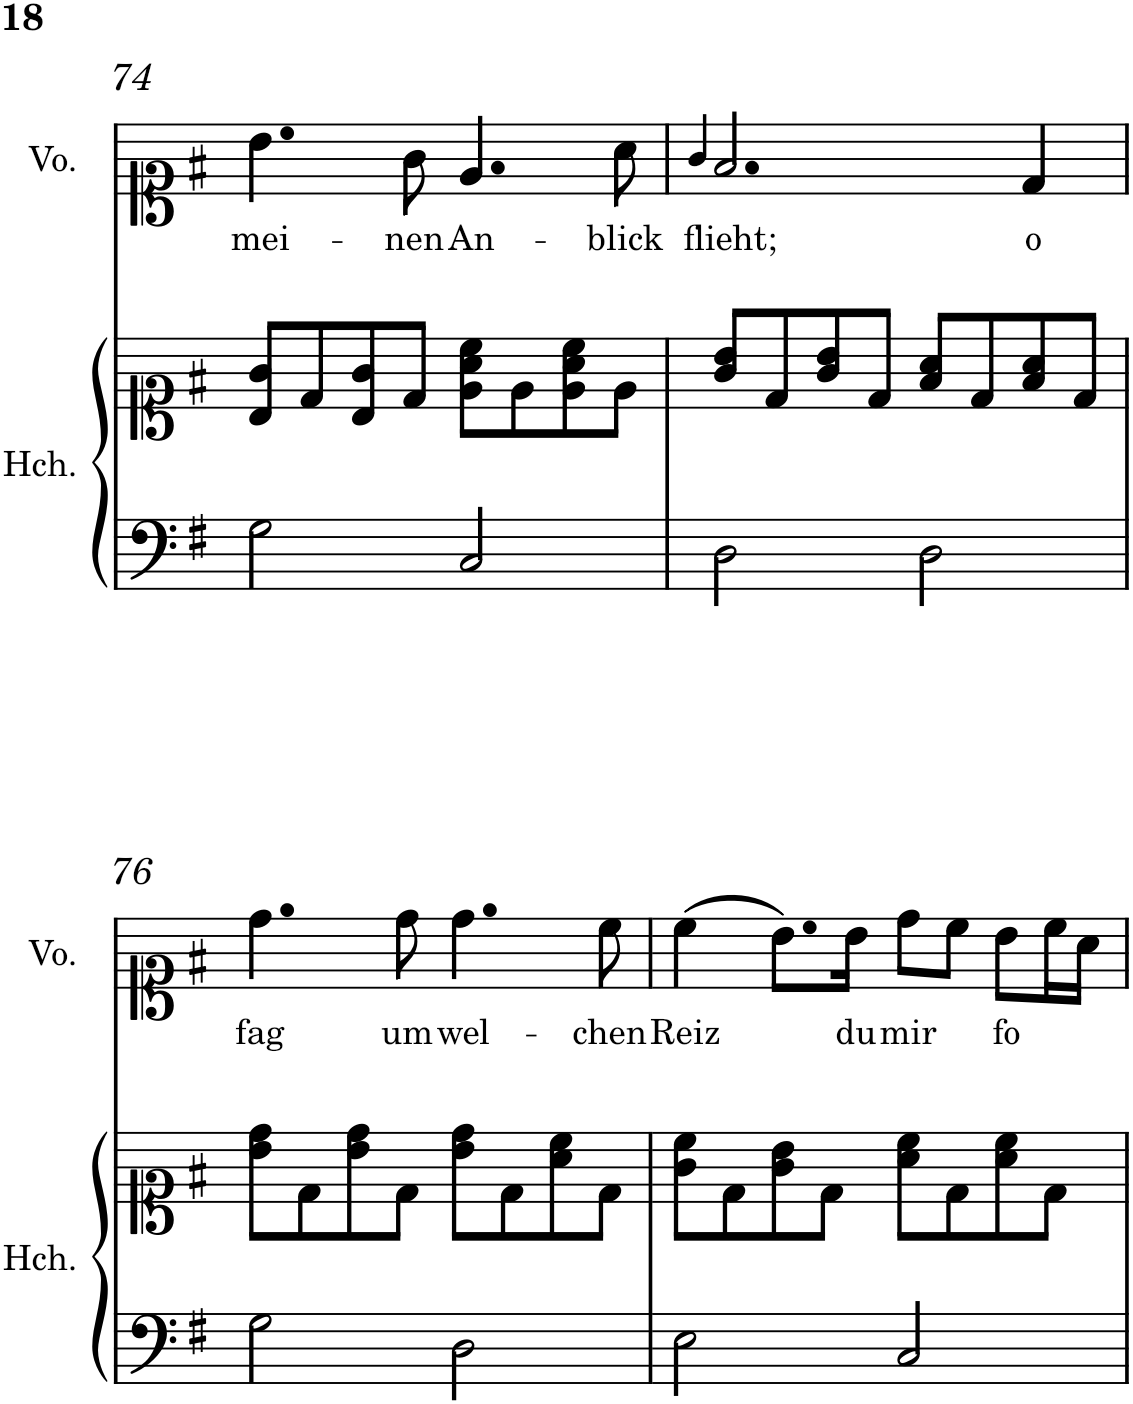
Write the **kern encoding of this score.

**kern	**kern	**kern	**text
*part2	*part2	*part1	*part1
*staff3	*staff2	*staff1	*staff1
*I"Harpsichord	*	*I"Voice	*
*I'Hch.	*	*I'Vo.	*
!!LO:PB:g=z
*clefF4	*clefC1	*clefC1	*
*k[f#]	*k[f#]	*k[f#]	*
*M4/4	*M4/4	*M4/4	*
*met(c)	*met(c)	*met(c)	*
=74	=74	=74	=74
!	!	!	!LO:LY:b
2G\	8B/ 8g/L	4.b\	mei-
.	8d/	.	.
.	8B/ 8g/	.	.
!	!	!	!LO:LY:b
.	8d/J	8g\	-nen
!	!	!	!LO:LY:b
2C/	8e\ 8a\ 8cc\L	4.e/	An-
.	8e\	.	.
.	8e\ 8a\ 8cc\	.	.
!	!	!	!LO:LY:b
.	8e\J	8a\	-blick
=75	=75	=75	=75
.	.	4qg/	.
!	!	!	!LO:LY:b
2D\	8g/ 8b/L	2.f#/	flieht;
.	8d/	.	.
.	8g/ 8b/	.	.
.	8d/J	.	.
2D\	8f#/ 8a/L	.	.
.	8d/	.	.
!	!	!	!LO:LY:b
.	8f#/ 8a/	4d/	o
.	8d/J	.	.
!!LO:LB:g=z
=76	=76	=76	=76
!	!	!	!LO:LY:b
2G\	8b\ 8dd\L	4.dd\	fag
.	8d\	.	.
.	8b\ 8dd\	.	.
!	!	!	!LO:LY:b
.	8d\J	8dd\	um
!	!	!	!LO:LY:b
2D\	8b\ 8dd\L	4.dd\	wel-
.	8d\	.	.
.	8a\ 8cc\	.	.
!	!	!	!LO:LY:b
.	8d\J	8cc\	-chen
=77	=77	=77	=77
!	!	!	!LO:LY:b
2E\	8g\ 8cc\L	(4cc\	Reiz
.	8d\	.	.
.	8g\ 8b\	8.b\L)	.
.	8d\J	.	.
!	!	!	!LO:LY:b
.	.	16b\Jk	du
!	!	!	!LO:LY:b
2C/	8a\ 8cc\L	8dd\L	mir
.	8d\	8cc\J	.
!	!	!	!LO:LY:b
.	8a\ 8cc\	8b\L	fo
.	8d\J	16cc\L	.
.	.	16a\JJ	.
=	=	=	=
*-	*-	*-	*-
